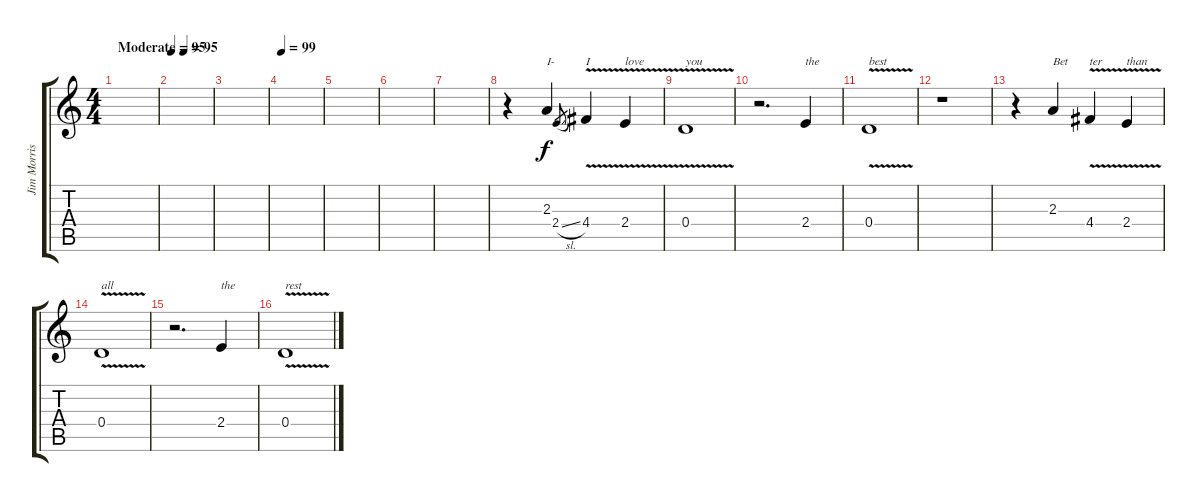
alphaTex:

\track ("Jim Morrison - Vocals" "Jim Morris") {instrument electricguitarclean}
\staff {score tabs}
\tuning (E4 B3 G3 D3 A2 E2) {hide}
\ts (4 4)
\tempo (95 "Moderate")
\tempo 85
\tempo (95 "Moderate")
\clef g2
\ks c
|
\tempo 95
|
|
\tempo 99
|
|
|
|
r.4 2.3.4{txt "I-"} 2.4{sl}.8{gr} 4.4{v}.4{txt "I"} 2.4{v}.4{txt "love"} |
0.4{v}.1{txt "you"} |
r.2{d} 2.4.4{txt "the"} |
0.4{v}.1{txt "best"} |
r.1 |
r.4 2.3.4{txt "Bet"} 4.4{v}.4{txt "ter"} 2.4{v}.4{txt "than"} |
0.4{v}.1{txt "all"} |
r.2{d} 2.4.4{txt "the"} |
0.4{v}.1{txt "rest"}
